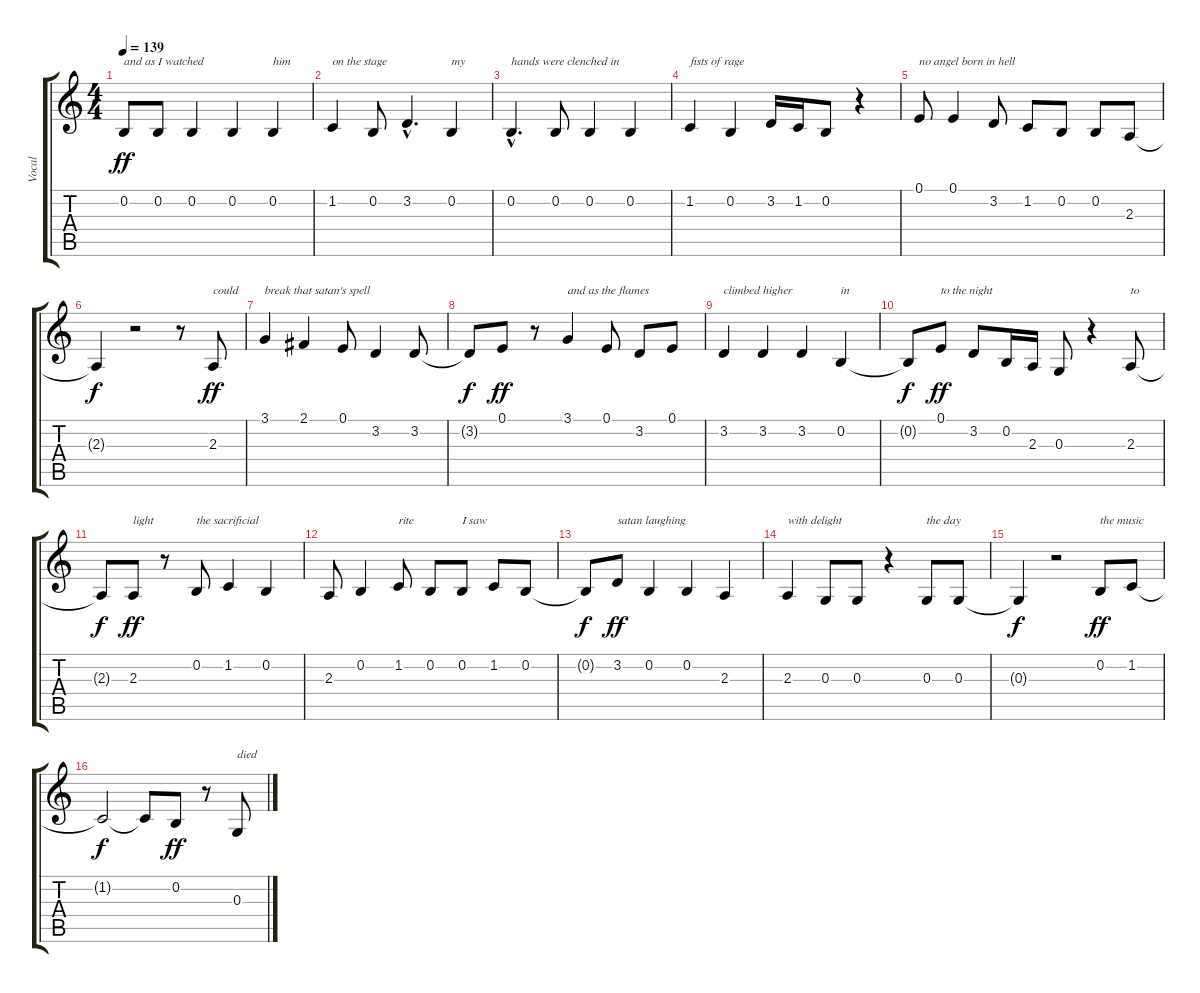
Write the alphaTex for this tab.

\track ("Vocal" "Vocal") {instrument clarinet}
\staff {score tabs}
\tuning (E4 B3 G3 D3 A2 E2) {hide}
\ts (4 4)
\tempo 139
\clef g2
\ks c
0.2.8{txt "and as I watched" dy ff} 0.2.8 0.2.4 0.2.4 0.2.4{txt "him"} |
1.2.4{txt "on the stage"} 0.2.8 3.2{hac}.4{d} 0.2.4{txt "my"} |
0.2{hac}.4{d txt "hands were clenched in"} 0.2.8 0.2.4 0.2.4 |
1.2.4{txt "fists of rage"} 0.2.4 3.2.16 1.2.16 0.2.8 r.4 |
0.1.8{txt "no angel born in hell"} 0.1.4 3.2.8 1.2.8 0.2.8 0.2.8 2.3.8 |
2.3{t}.4{dy f} r.2 r.8 2.3.8{txt "could" dy ff} |
3.1.4{txt "break that satan's spell"} 2.1.4 0.1.8 3.2.4 3.2.8 |
3.2{t}.8{dy f} 0.1.8{dy ff} r.8 3.1.4{txt "and as the flames"} 0.1.8 3.2.8 0.1.8 |
3.2.4{txt "climbed higher"} 3.2.4 3.2.4 0.2.4{txt "in"} |
0.2{t}.8{dy f} 0.1.8{txt "to the night" dy ff} 3.2.8 0.2.16 2.3.16 0.3.8 r.4 2.3.8{txt "to"} |
2.3{t}.8{dy f} 2.3.8{txt "light" dy ff} r.8 0.2.8{txt "the sacrificial"} 1.2.4 0.2.4 |
2.3.8 0.2.4 1.2.8{txt "rite"} 0.2.8 0.2.8{txt "I saw"} 1.2.8 0.2.8 |
0.2{t}.8{dy f} 3.2.8{txt "satan laughing" dy ff} 0.2.4 0.2.4 2.3.4 |
2.3.4{txt "with delight"} 0.3.8 0.3.8 r.4 0.3.8{txt "the day"} 0.3.8 |
0.3{t}.4{dy f} r.2 0.2.8{txt "the music" dy ff} 1.2.8 |
1.2{t}.2{dy f} 1.2{t}.8 0.2.8{dy ff} r.8 0.3.8{txt "died"}
